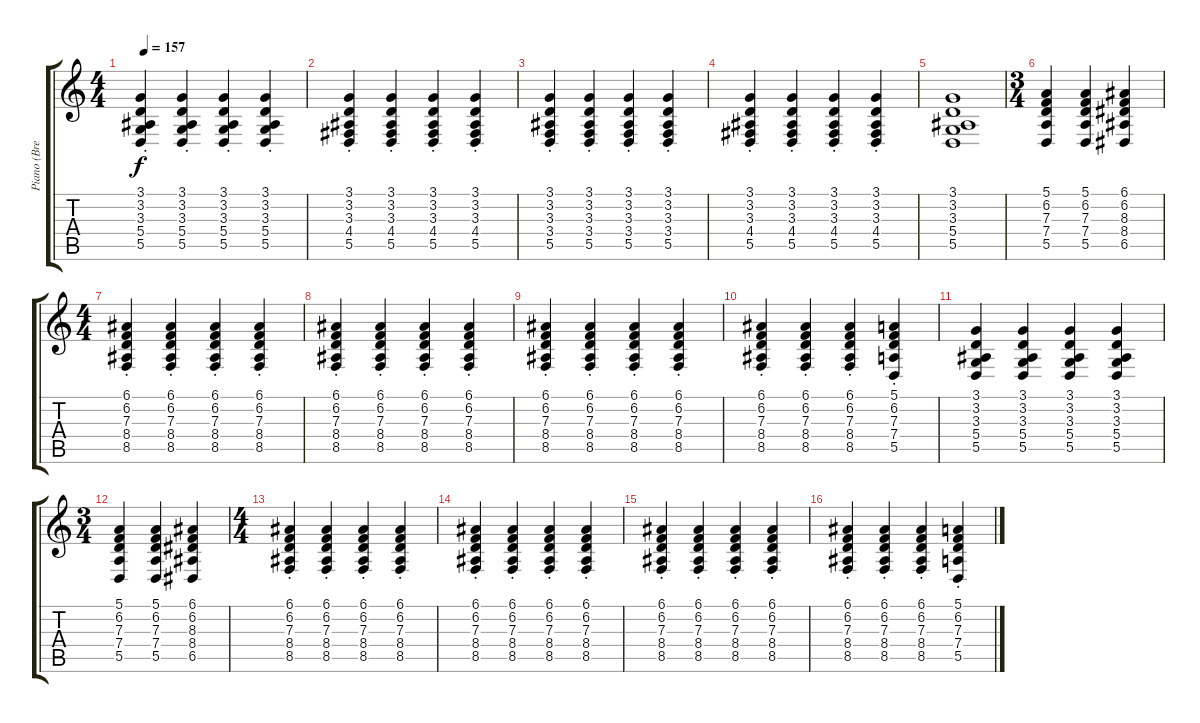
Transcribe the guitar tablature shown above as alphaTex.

\track ("Piano (Brendon Urie)" "Piano (Bre") {instrument electricgrandpiano}
\staff {score tabs}
\tuning (E4 B3 G3 D3 A2 E2) {hide}
\ts (4 4)
\tempo 157
\clef g2
\ks c
(3.1 3.2{st} 3.3{st} 5.4 5.5).4{dy f} (3.1 3.2{st} 3.3{st} 5.4 5.5).4 (3.1 3.2{st} 3.3{st} 5.4 5.5).4 (3.1 3.2{st} 3.3{st} 5.4 5.5).4 |
(3.1 3.2{st} 3.3{st} 4.4 5.5).4 (3.1 3.2{st} 3.3{st} 4.4 5.5).4 (3.1 3.2{st} 3.3{st} 4.4 5.5).4 (3.1 3.2{st} 3.3{st} 4.4 5.5).4 |
(3.1 3.2{st} 3.3{st} 3.4 5.5).4 (3.1 3.2{st} 3.3{st} 3.4 5.5).4 (3.1 3.2{st} 3.3{st} 3.4 5.5).4 (3.1 3.2{st} 3.3{st} 3.4 5.5).4 |
(3.1 3.2{st} 3.3{st} 4.4 5.5).4 (3.1 3.2{st} 3.3{st} 4.4 5.5).4 (3.1 3.2{st} 3.3{st} 4.4 5.5).4 (3.1 3.2{st} 3.3{st} 4.4 5.5).4 |
(3.1 3.2 3.3 5.4 5.5).1 |
\ts (3 4)
(5.1 6.2 7.3 7.4 5.5).4 (5.1 6.2 7.3 7.4 5.5).4 (6.1 6.2 8.3 8.4 6.5).4 |
\ts (4 4)
(6.1 6.2{st} 7.3{st} 8.4 8.5).4 (6.1 6.2{st} 7.3{st} 8.4 8.5).4 (6.1 6.2{st} 7.3{st} 8.4 8.5).4 (6.1 6.2{st} 7.3{st} 8.4 8.5).4 |
(6.1 6.2{st} 7.3{st} 8.4 8.5).4 (6.1 6.2{st} 7.3{st} 8.4 8.5).4 (6.1 6.2{st} 7.3{st} 8.4 8.5).4 (6.1 6.2{st} 7.3{st} 8.4 8.5).4 |
(6.1 6.2{st} 7.3{st} 8.4 8.5).4 (6.1 6.2{st} 7.3{st} 8.4 8.5).4 (6.1 6.2{st} 7.3{st} 8.4 8.5).4 (6.1 6.2{st} 7.3{st} 8.4 8.5).4 |
(6.1 6.2{st} 7.3{st} 8.4 8.5).4 (6.1 6.2{st} 7.3{st} 8.4 8.5).4 (6.1 6.2{st} 7.3{st} 8.4 8.5).4 (5.1 6.2{st} 7.3{st} 7.4 5.5).4 |
(3.1 3.2 3.3 5.4 5.5).4 (3.1 3.2 3.3 5.4 5.5).4 (3.1 3.2 3.3 5.4 5.5).4 (3.1 3.2 3.3 5.4 5.5).4 |
\ts (3 4)
(5.1 6.2 7.3 7.4 5.5).4 (5.1 6.2 7.3 7.4 5.5).4 (6.1 6.2 8.3 8.4 6.5).4 |
\ts (4 4)
(6.1 6.2{st} 7.3{st} 8.4 8.5).4 (6.1 6.2{st} 7.3{st} 8.4 8.5).4 (6.1 6.2{st} 7.3{st} 8.4 8.5).4 (6.1 6.2{st} 7.3{st} 8.4 8.5).4 |
(6.1 6.2{st} 7.3{st} 8.4 8.5).4 (6.1 6.2{st} 7.3{st} 8.4 8.5).4 (6.1 6.2{st} 7.3{st} 8.4 8.5).4 (6.1 6.2{st} 7.3{st} 8.4 8.5).4 |
(6.1 6.2{st} 7.3{st} 8.4 8.5).4 (6.1 6.2{st} 7.3{st} 8.4 8.5).4 (6.1 6.2{st} 7.3{st} 8.4 8.5).4 (6.1 6.2{st} 7.3{st} 8.4 8.5).4 |
(6.1 6.2{st} 7.3{st} 8.4 8.5).4 (6.1 6.2{st} 7.3{st} 8.4 8.5).4 (6.1 6.2{st} 7.3{st} 8.4 8.5).4 (5.1 6.2{st} 7.3 7.4 5.5).4
